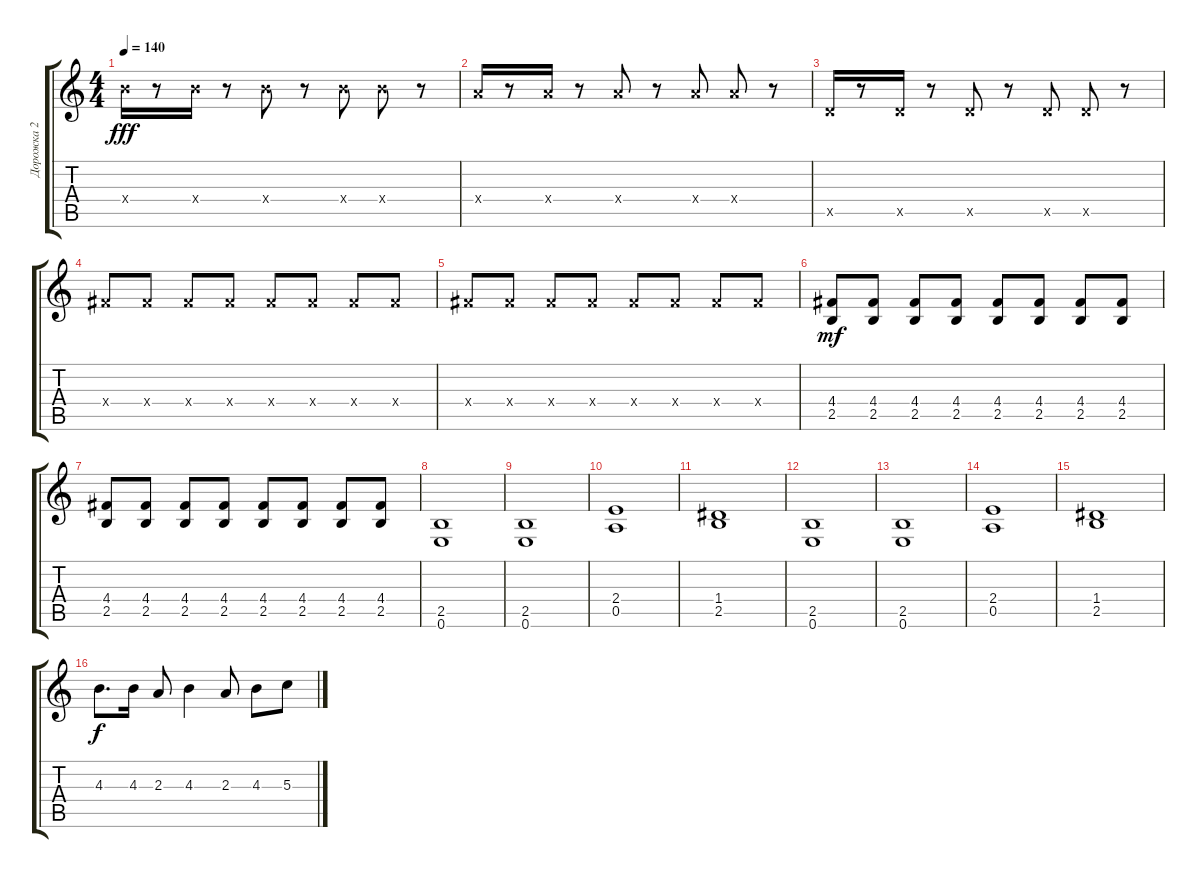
\track ("Дорожка 2" "Дорожка 2") {instrument distortionguitar}
\staff {score tabs}
\tuning (E4 B3 G3 D3 A2 E2) {hide}
\ts (4 4)
\tempo 140
\clef g2
\ks c
9.4{x}.16{dy fff} r.8 9.4{x}.16 r.8 9.4{x}.8 r.8 9.4{x}.8 9.4{x}.8 r.8 |
7.4{x}.16 r.8 7.4{x}.16 r.8 7.4{x}.8 r.8 7.4{x}.8 7.4{x}.8 r.8 |
5.5{x}.16 r.8 5.5{x}.16 r.8 5.5{x}.8 r.8 5.5{x}.8 5.5{x}.8 r.8 |
4.4{x}.8 4.4{x}.8 4.4{x}.8 4.4{x}.8 4.4{x}.8 4.4{x}.8 4.4{x}.8 4.4{x}.8 |
4.4{x}.8 4.4{x}.8 4.4{x}.8 4.4{x}.8 4.4{x}.8 4.4{x}.8 4.4{x}.8 4.4{x}.8 |
(4.4 2.5).8{dy mf} (4.4 2.5).8 (4.4 2.5).8 (4.4 2.5).8 (4.4 2.5).8 (4.4 2.5).8 (4.4 2.5).8 (4.4 2.5).8 |
(4.4 2.5).8 (4.4 2.5).8 (4.4 2.5).8 (4.4 2.5).8 (4.4 2.5).8 (4.4 2.5).8 (4.4 2.5).8 (4.4 2.5).8 |
(2.5 0.6).1 |
(2.5 0.6).1 |
(2.4 0.5).1 |
(1.4 2.5).1 |
(2.5 0.6).1 |
(2.5 0.6).1 |
(2.4 0.5).1 |
(1.4 2.5).1 |
4.3.8{d dy f} 4.3.16 2.3.8 4.3.4 2.3.8 4.3.8 5.3.8
